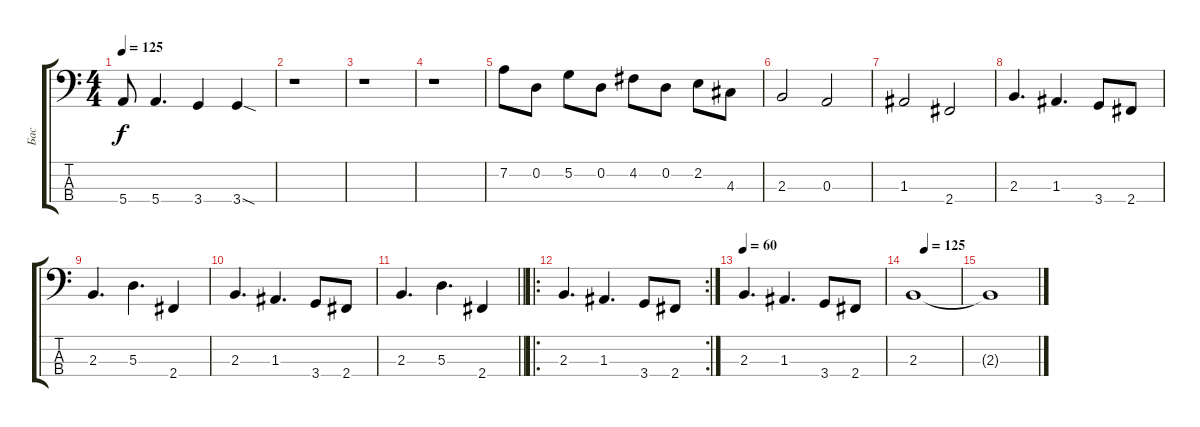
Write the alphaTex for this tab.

\track ("Бас" "Бас") {instrument electricbasspick}
\staff {score tabs}
\tuning (G2 D2 A1 E1) {hide}
\ts (4 4)
\tempo 125
\clef f4
\ks c
5.4{t}.8{dy f} 5.4.4{d} 3.4.4 3.4{sod}.4 |
r.1 |
r.1 |
r.1 |
7.2.8 0.2.8 5.2.8 0.2.8 4.2.8 0.2.8 2.2.8 4.3.8 |
2.3.2 0.3.2 |
1.3.2 2.4.2 |
2.3.4{d} 1.3.4{d} 3.4.8 2.4.8 |
2.3.4{d} 5.3.4{d} 2.4.4 |
2.3.4{d} 1.3.4{d} 3.4.8 2.4.8 |
\barLineRight lightlight
2.3.4{d} 5.3.4{d} 2.4.4 |
\ro
\rc 2
2.3.4{d} 1.3.4{d} 3.4.8 2.4.8 |
\tempo 60
2.3.4{d} 1.3.4{d} 3.4.8 2.4.8 |
\tempo (125 0.25)
2.3.1 |
2.3{t}.1
